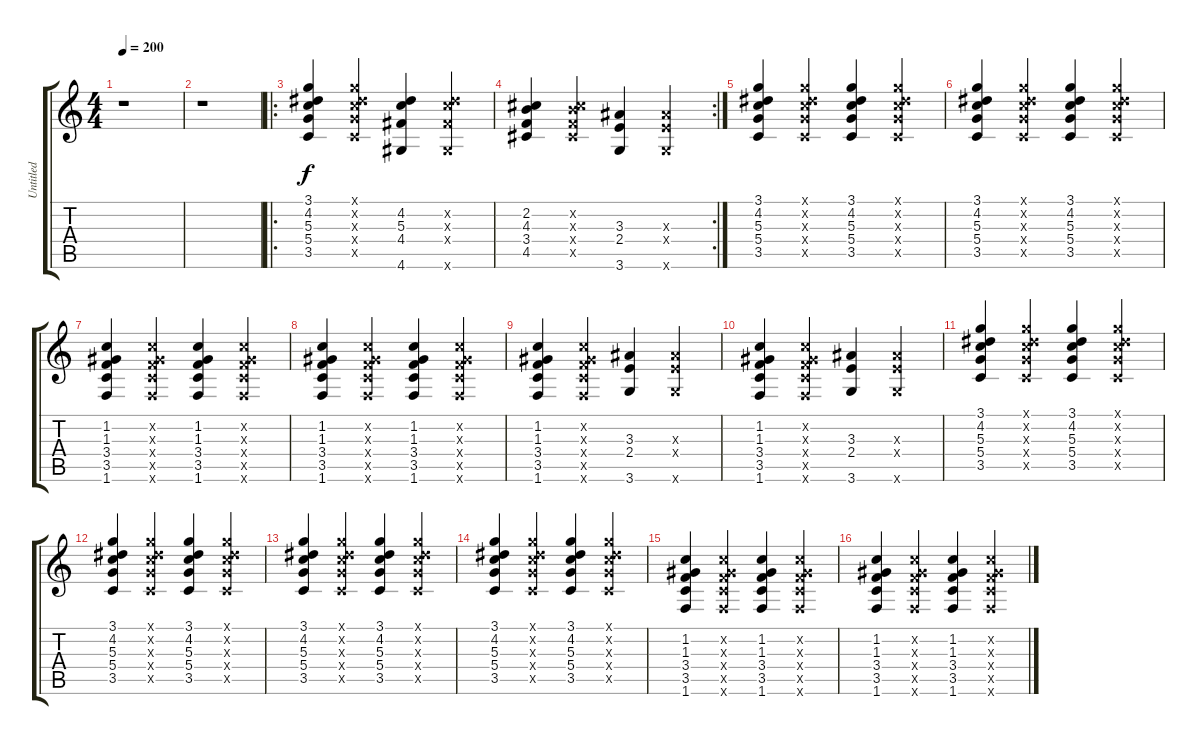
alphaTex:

\track ("Untitled" "Untitled") {instrument acousticguitarnylon}
\staff {score tabs}
\tuning (E4 B3 G3 D3 A2 E2) {hide}
\ts (4 4)
\tempo 200
\clef g2
\ks c
r.1{dy f instrument acousticguitarnylon} |
r.1 |
\ro
(3.1 4.2 5.3 5.4 3.5).4 (3.1{x} 4.2{x} 5.3{x} 5.4{x} 3.5{x}).4 (4.2 5.3 4.4 4.6).4 (4.2{x} 5.3{x} 4.4{x} 4.6{x}).4 |
\rc 2
(2.2 4.3 3.4 4.5).4 (2.2{x} 4.3{x} 3.4{x} 4.5{x}).4 (3.3 2.4 3.6).4 (3.3{x} 2.4{x} 3.6{x}).4 |
(3.1 4.2 5.3 5.4 3.5).4 (3.1{x} 4.2{x} 5.3{x} 5.4{x} 3.5{x}).4 (3.1 4.2 5.3 5.4 3.5).4 (3.1{x} 4.2{x} 5.3{x} 5.4{x} 3.5{x}).4 |
(3.1 4.2 5.3 5.4 3.5).4 (3.1{x} 4.2{x} 5.3{x} 5.4{x} 3.5{x}).4 (3.1 4.2 5.3 5.4 3.5).4 (3.1{x} 4.2{x} 5.3{x} 5.4{x} 3.5{x}).4 |
(1.2 1.3 3.4 3.5 1.6).4 (1.2{x} 1.3{x} 3.4{x} 3.5{x} 1.6{x}).4 (1.2 1.3 3.4 3.5 1.6).4 (1.2{x} 1.3{x} 3.4{x} 3.5{x} 1.6{x}).4 |
(1.2 1.3 3.4 3.5 1.6).4 (1.2{x} 1.3{x} 3.4{x} 3.5{x} 1.6{x}).4 (1.2 1.3 3.4 3.5 1.6).4 (1.2{x} 1.3{x} 3.4{x} 3.5{x} 1.6{x}).4 |
(1.2 1.3 3.4 3.5 1.6).4 (1.2{x} 1.3{x} 3.4{x} 3.5{x} 1.6{x}).4 (3.3 2.4 3.6).4 (3.3{x} 2.4{x} 3.6{x}).4 |
(1.2 1.3 3.4 3.5 1.6).4 (1.2{x} 1.3{x} 3.4{x} 3.5{x} 1.6{x}).4 (3.3 2.4 3.6).4 (3.3{x} 2.4{x} 3.6{x}).4 |
(3.1 4.2 5.3 5.4 3.5).4 (3.1{x} 4.2{x} 5.3{x} 5.4{x} 3.5{x}).4 (3.1 4.2 5.3 5.4 3.5).4 (3.1{x} 4.2{x} 5.3{x} 5.4{x} 3.5{x}).4 |
(3.1 4.2 5.3 5.4 3.5).4 (3.1{x} 4.2{x} 5.3{x} 5.4{x} 3.5{x}).4 (3.1 4.2 5.3 5.4 3.5).4 (3.1{x} 4.2{x} 5.3{x} 5.4{x} 3.5{x}).4 |
(3.1 4.2 5.3 5.4 3.5).4 (3.1{x} 4.2{x} 5.3{x} 5.4{x} 3.5{x}).4 (3.1 4.2 5.3 5.4 3.5).4 (3.1{x} 4.2{x} 5.3{x} 5.4{x} 3.5{x}).4 |
(3.1 4.2 5.3 5.4 3.5).4 (3.1{x} 4.2{x} 5.3{x} 5.4{x} 3.5{x}).4 (3.1 4.2 5.3 5.4 3.5).4 (3.1{x} 4.2{x} 5.3{x} 5.4{x} 3.5{x}).4 |
(1.2 1.3 3.4 3.5 1.6).4 (1.2{x} 1.3{x} 3.4{x} 3.5{x} 1.6{x}).4 (1.2 1.3 3.4 3.5 1.6).4 (1.2{x} 1.3{x} 3.4{x} 3.5{x} 1.6{x}).4 |
(1.2 1.3 3.4 3.5 1.6).4 (1.2{x} 1.3{x} 3.4{x} 3.5{x} 1.6{x}).4 (1.2 1.3 3.4 3.5 1.6).4 (1.2{x} 1.3{x} 3.4{x} 3.5{x} 1.6{x}).4
